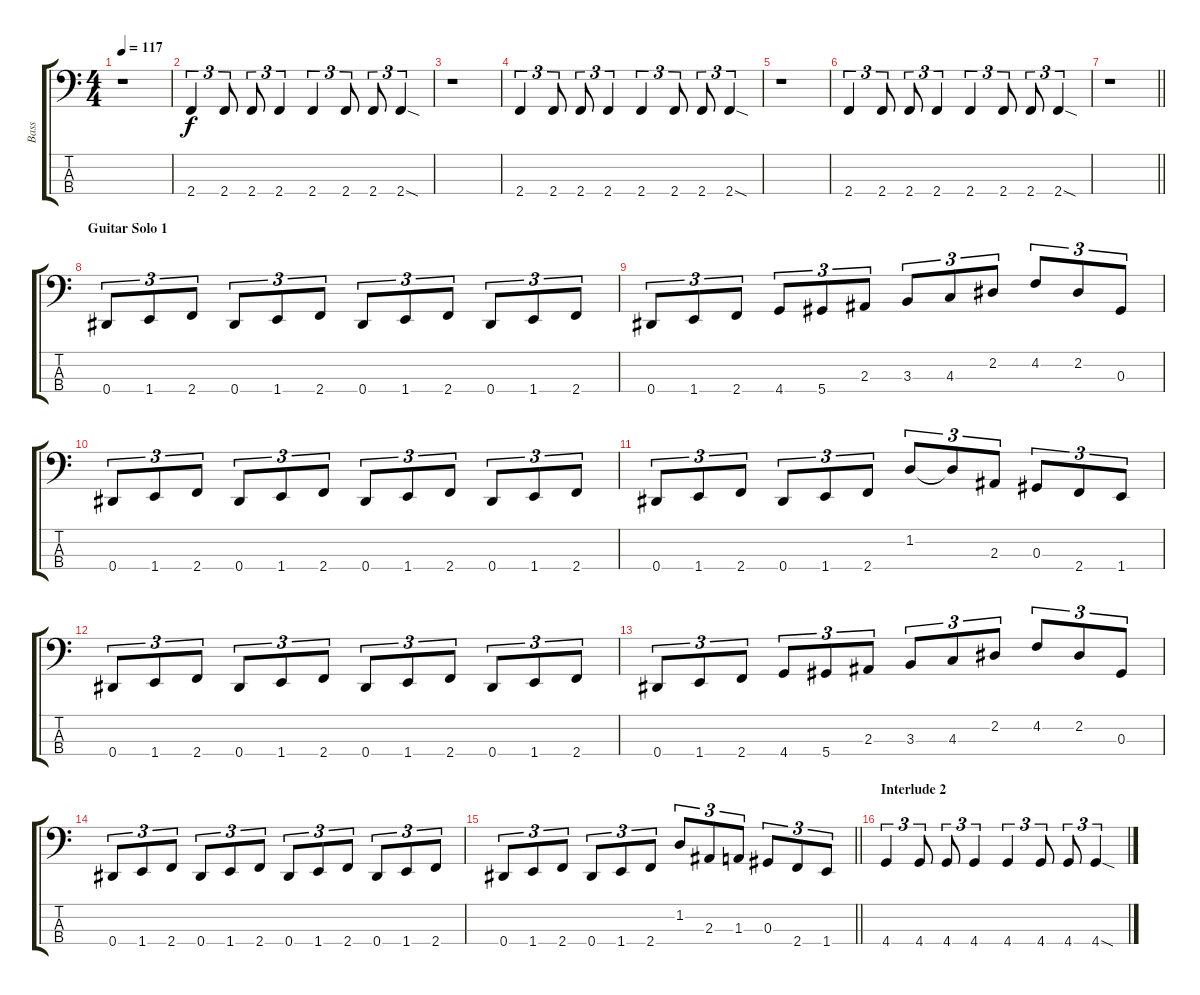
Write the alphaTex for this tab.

\track ("Bass" "Bass") {instrument electricbasspick}
\staff {score tabs}
\tuning (Gb2 Db2 Ab1 Eb1) {hide}
\ts (4 4)
\tempo 117
\clef f4
\ks c
r.1{dy f} |
2.4.4{tu (3 2)} 2.4.8{tu (3 2)} 2.4.8{tu (3 2)} 2.4.4{tu (3 2)} 2.4.4{tu (3 2)} 2.4.8{tu (3 2)} 2.4.8{tu (3 2)} 2.4{sod}.4{tu (3 2)} |
r.1 |
2.4.4{tu (3 2)} 2.4.8{tu (3 2)} 2.4.8{tu (3 2)} 2.4.4{tu (3 2)} 2.4.4{tu (3 2)} 2.4.8{tu (3 2)} 2.4.8{tu (3 2)} 2.4{sod}.4{tu (3 2)} |
r.1 |
2.4.4{tu (3 2)} 2.4.8{tu (3 2)} 2.4.8{tu (3 2)} 2.4.4{tu (3 2)} 2.4.4{tu (3 2)} 2.4.8{tu (3 2)} 2.4.8{tu (3 2)} 2.4{sod}.4{tu (3 2)} |
\barLineRight lightlight
r.1 |
\section ("" "Guitar Solo 1")
0.4.8{tu (3 2)} 1.4.8{tu (3 2)} 2.4.8{tu (3 2)} 0.4.8{tu (3 2)} 1.4.8{tu (3 2)} 2.4.8{tu (3 2)} 0.4.8{tu (3 2)} 1.4.8{tu (3 2)} 2.4.8{tu (3 2)} 0.4.8{tu (3 2)} 1.4.8{tu (3 2)} 2.4.8{tu (3 2)} |
0.4.8{tu (3 2)} 1.4.8{tu (3 2)} 2.4.8{tu (3 2)} 4.4.8{tu (3 2)} 5.4.8{tu (3 2)} 2.3.8{tu (3 2)} 3.3.8{tu (3 2)} 4.3.8{tu (3 2)} 2.2.8{tu (3 2)} 4.2.8{tu (3 2)} 2.2.8{tu (3 2)} 0.3.8{tu (3 2)} |
0.4.8{tu (3 2)} 1.4.8{tu (3 2)} 2.4.8{tu (3 2)} 0.4.8{tu (3 2)} 1.4.8{tu (3 2)} 2.4.8{tu (3 2)} 0.4.8{tu (3 2)} 1.4.8{tu (3 2)} 2.4.8{tu (3 2)} 0.4.8{tu (3 2)} 1.4.8{tu (3 2)} 2.4.8{tu (3 2)} |
0.4.8{tu (3 2)} 1.4.8{tu (3 2)} 2.4.8{tu (3 2)} 0.4.8{tu (3 2)} 1.4.8{tu (3 2)} 2.4.8{tu (3 2)} 1.2.8{tu (3 2)} 1.2{t}.8{tu (3 2)} 2.3.8{tu (3 2)} 0.3.8{tu (3 2)} 2.4.8{tu (3 2)} 1.4.8{tu (3 2)} |
0.4.8{tu (3 2)} 1.4.8{tu (3 2)} 2.4.8{tu (3 2)} 0.4.8{tu (3 2)} 1.4.8{tu (3 2)} 2.4.8{tu (3 2)} 0.4.8{tu (3 2)} 1.4.8{tu (3 2)} 2.4.8{tu (3 2)} 0.4.8{tu (3 2)} 1.4.8{tu (3 2)} 2.4.8{tu (3 2)} |
0.4.8{tu (3 2)} 1.4.8{tu (3 2)} 2.4.8{tu (3 2)} 4.4.8{tu (3 2)} 5.4.8{tu (3 2)} 2.3.8{tu (3 2)} 3.3.8{tu (3 2)} 4.3.8{tu (3 2)} 2.2.8{tu (3 2)} 4.2.8{tu (3 2)} 2.2.8{tu (3 2)} 0.3.8{tu (3 2)} |
0.4.8{tu (3 2)} 1.4.8{tu (3 2)} 2.4.8{tu (3 2)} 0.4.8{tu (3 2)} 1.4.8{tu (3 2)} 2.4.8{tu (3 2)} 0.4.8{tu (3 2)} 1.4.8{tu (3 2)} 2.4.8{tu (3 2)} 0.4.8{tu (3 2)} 1.4.8{tu (3 2)} 2.4.8{tu (3 2)} |
\barLineRight lightlight
0.4.8{tu (3 2)} 1.4.8{tu (3 2)} 2.4.8{tu (3 2)} 0.4.8{tu (3 2)} 1.4.8{tu (3 2)} 2.4.8{tu (3 2)} 1.2.8{tu (3 2)} 2.3.8{tu (3 2)} 1.3.8{tu (3 2)} 0.3.8{tu (3 2)} 2.4.8{tu (3 2)} 1.4.8{tu (3 2)} |
\section ("" "Interlude 2")
4.4.4{tu (3 2)} 4.4.8{tu (3 2)} 4.4.8{tu (3 2)} 4.4.4{tu (3 2)} 4.4.4{tu (3 2)} 4.4.8{tu (3 2)} 4.4.8{tu (3 2)} 4.4{sod}.4{tu (3 2)}
